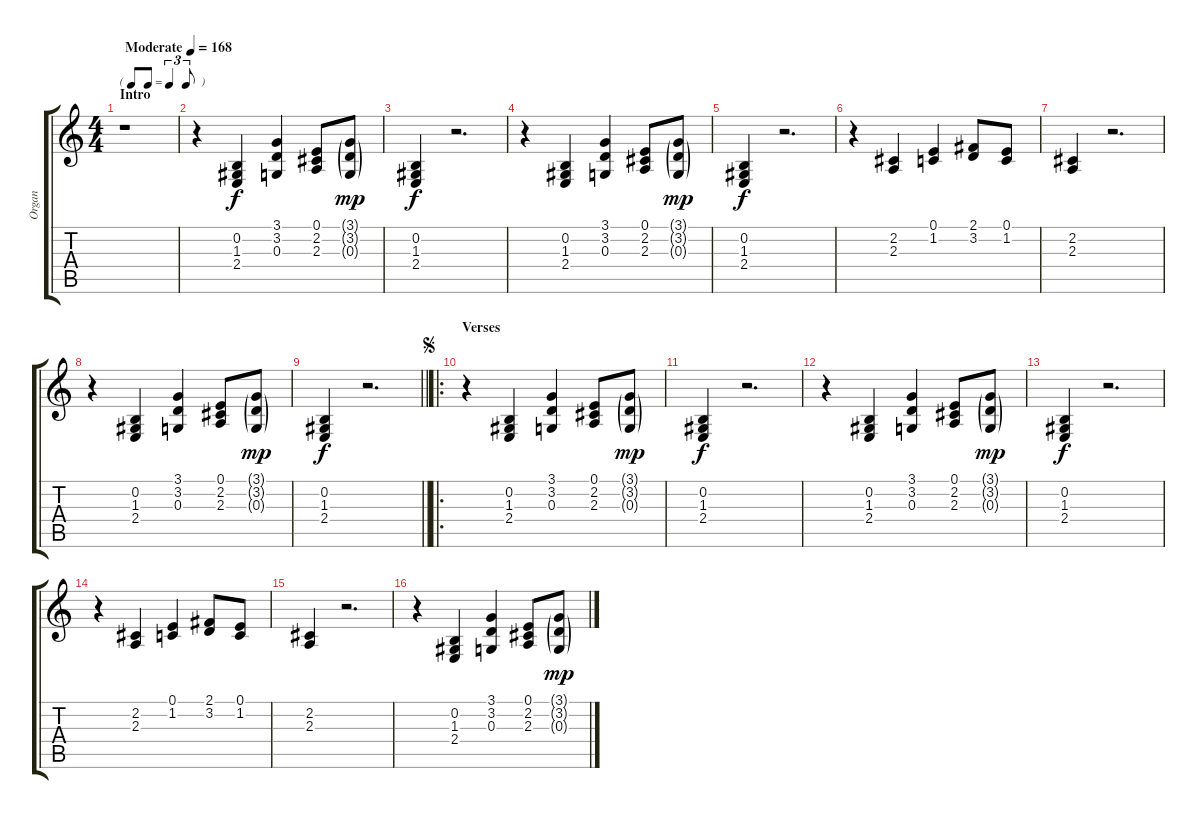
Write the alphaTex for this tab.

\track ("Organ" "Organ") {instrument percussiveorgan}
\staff {score tabs}
\tuning (E4 B3 G3 D3 A2 E2) {hide}
\ts (4 4)
\tf triplet8th
\section ("" "Intro")
\tempo (168 "Moderate")
\clef g2
\ks c
r.1{dy f instrument percussiveorgan} |
r.4 (0.2 1.3 2.4).4 (3.1 3.2 0.3).4 (0.1 2.2 2.3).8 (3.1{g} 3.2{g} 0.3{g}).8{dy mp} |
(0.2 1.3 2.4).4{dy f} r.2{d} |
r.4 (0.2 1.3 2.4).4 (3.1 3.2 0.3).4 (0.1 2.2 2.3).8 (3.1{g} 3.2{g} 0.3{g}).8{dy mp} |
(0.2 1.3 2.4).4{dy f} r.2{d} |
r.4 (2.2 2.3).4 (0.1 1.2).4 (2.1 3.2).8 (0.1 1.2).8 |
(2.2 2.3).4 r.2{d} |
r.4 (0.2 1.3 2.4).4 (3.1 3.2 0.3).4 (0.1 2.2 2.3).8 (3.1{g} 3.2{g} 0.3{g}).8{dy mp} |
\barLineRight lightlight
(0.2 1.3 2.4).4{dy f} r.2{d} |
\ro
\section ("" "Verses")
\jump segno
r.4 (0.2 1.3 2.4).4 (3.1 3.2 0.3).4 (0.1 2.2 2.3).8 (3.1{g} 3.2{g} 0.3{g}).8{dy mp} |
(0.2 1.3 2.4).4{dy f} r.2{d} |
r.4 (0.2 1.3 2.4).4 (3.1 3.2 0.3).4 (0.1 2.2 2.3).8 (3.1{g} 3.2{g} 0.3{g}).8{dy mp} |
(0.2 1.3 2.4).4{dy f} r.2{d} |
r.4 (2.2 2.3).4 (0.1 1.2).4 (2.1 3.2).8 (0.1 1.2).8 |
(2.2 2.3).4 r.2{d} |
r.4 (0.2 1.3 2.4).4 (3.1 3.2 0.3).4 (0.1 2.2 2.3).8 (3.1{g} 3.2{g} 0.3{g}).8{dy mp}
